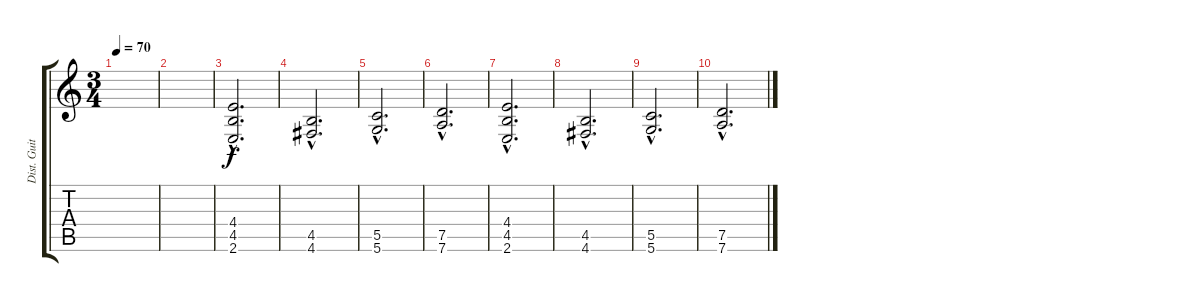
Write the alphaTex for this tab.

\track ("Dist. Guitar" "Dist. Guit") {instrument distortionguitar}
\staff {score tabs}
\tuning (D4 A3 F3 C3 G2 D2) {hide}
\ts (3 4)
\tempo 70
\clef g2
\ks c
|
|
(4.4{hac} 4.5{hac} 2.6{hac}).2{d} |
(4.5{hac} 4.6{hac}).2{d} |
(5.5{hac} 5.6{hac}).2{d} |
(7.5{hac} 7.6{hac}).2{d} |
(4.4{hac} 4.5{hac} 2.6{hac}).2{d} |
(4.5{hac} 4.6{hac}).2{d} |
(5.5{hac} 5.6{hac}).2{d} |
(7.5{hac} 7.6{hac}).2{d}
